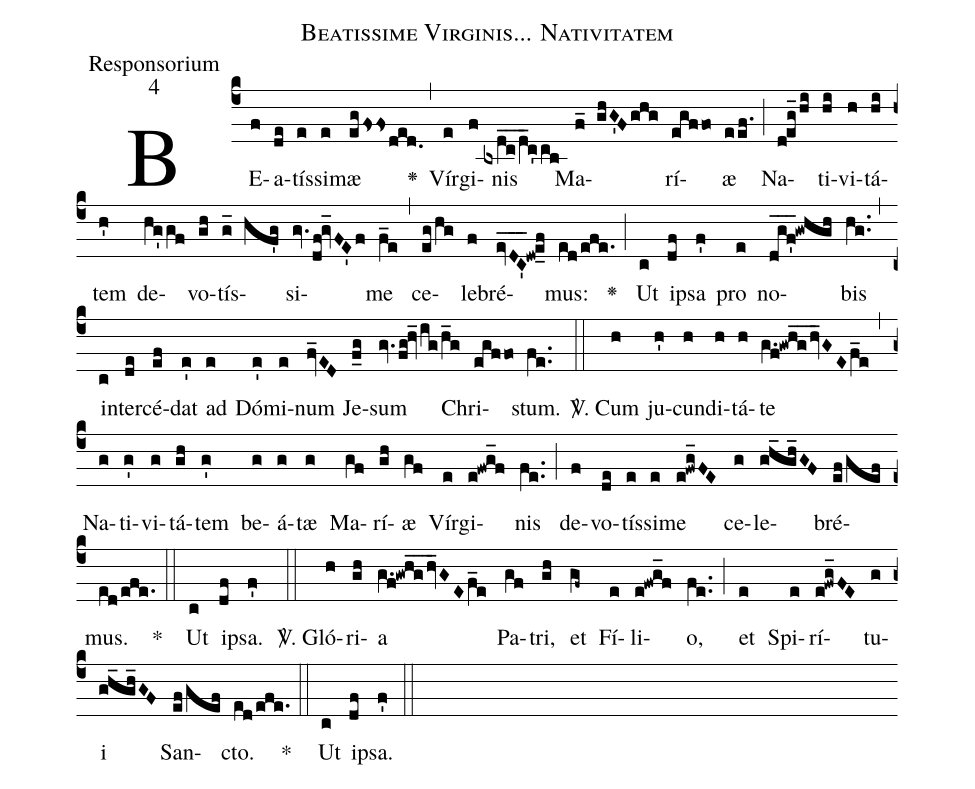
name:Beatissime Virginis... Nativitatem;
office-part:Responsorium;
mode:4;
%%
(c4)BE(f)a(de)tís(e)si(e)mæ(eg/fsfs/ded.) <v>\greheightstar</v>(,)
Vír(e)gi(f)nis(bxdc__/d_c'/cb) Ma(f_ ghG'Fghg)rí(egffo)æ(eef.) (;)
Na(d!eg_/hi)ti(hi)vi(h)tá(hi)tem(h') de(hg'/gf)vo(gh)tís(g_ hf'g)si(gv./df!gv_FE'f)me(f_e) (,) ce(eg/hg)le(f)bré(evDC'___!dw!e_f)mus:(ed/efe.) <v>\greheightstar</v>(;)
Ut(c) i(df)psa(f') pro(e) no(dgf'___!gwhgh)bis(hg..) (,) in(c)ter(de)cé(ef)dat(e') ad(e) Dó(e')mi(e)num(fv_ED) Je(f_g)sum(gv.fg!hv_/ig/h_g) Chri(egffo)stum.(fe..) (::)

<sp>V/</sp>. Cum(h) ju(h')cun(h)di(h)tá(h)te(g.f!gwhg__/hv_GEf_e) (,) Na(g)ti(g')vi(g)tá(gh)tem(g') be(g)á(g)tæ(g) Ma(gf)rí(gh)æ(gf) Vír(e)gi(e!fwg_f)nis(fe..) (;) de(f)vo(de)tís(e)si(e)me(e!fwg_FE) ce(g)le(gh_gh_GF)bré(ef/gef)mus.(ed/efe.)

*(::) Ut(c) i(df)psa.(f') (::)

<sp>V/</sp>. Gló(h)ri(gh)a(g.f!gwhg__/hv_GEf_e) Pa(gf)tri,(gh) et(gf~) Fí(e)li(e!fwg_f)o,(fe..) (;) et(e) Spi(e)rí(e!fwg_FE)tu(g)i(gh_gh_GF) San(ef/gef)cto.(ed/efe.)

*(::) Ut(c) i(df)psa.(f') (::)
